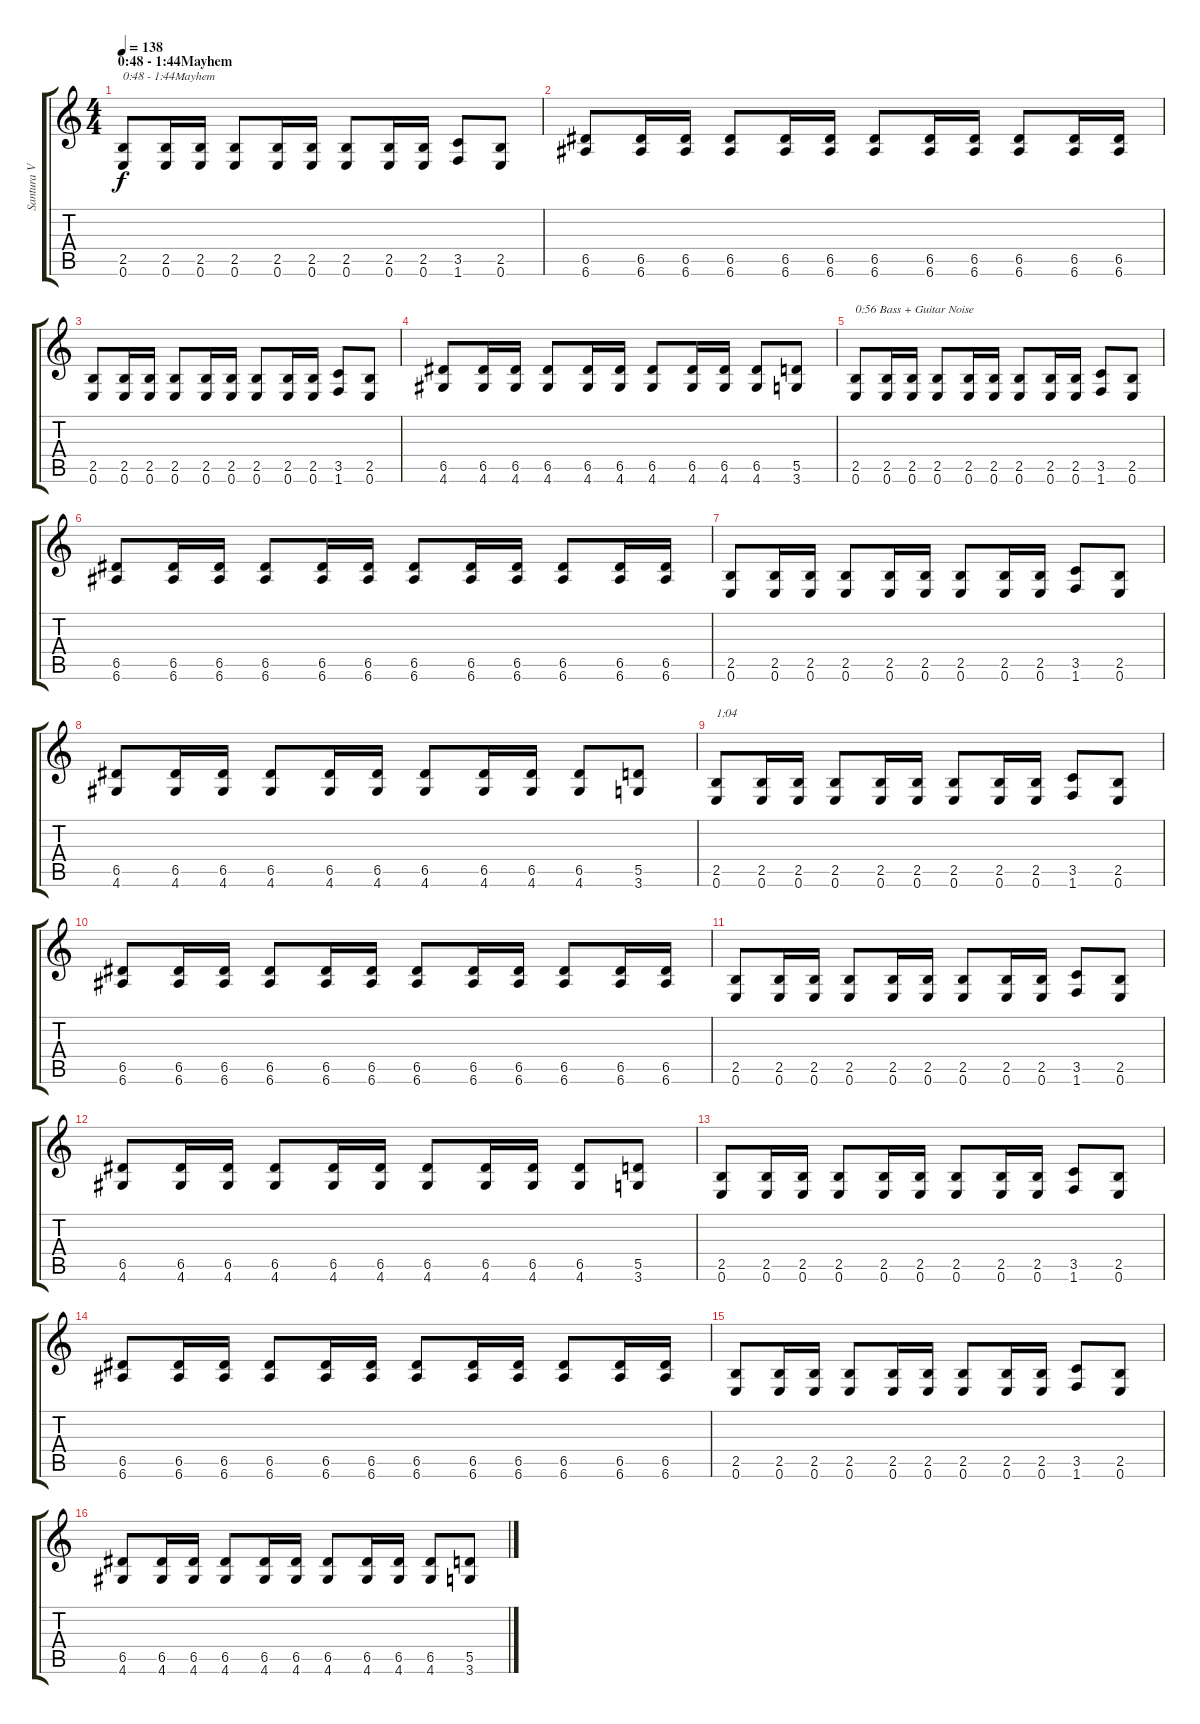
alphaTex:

\track ("Santura V" "Santura V") {instrument distortionguitar}
\staff {score tabs}
\tuning (E4 B3 G3 D3 A2 E2) {hide}
\ts (4 4)
\section ("" "0:48 - 1:44Mayhem")
\tempo 138
\clef g2
\ks c
(2.5 0.6).8{txt "0:48 - 1:44Mayhem" dy f instrument distortionguitar} (2.5 0.6).16 (2.5 0.6).16 (2.5 0.6).8 (2.5 0.6).16 (2.5 0.6).16 (2.5 0.6).8 (2.5 0.6).16 (2.5 0.6).16 (3.5 1.6).8 (2.5 0.6).8 |
(6.5 6.6).8 (6.5 6.6).16 (6.5 6.6).16 (6.5 6.6).8 (6.5 6.6).16 (6.5 6.6).16 (6.5 6.6).8 (6.5 6.6).16 (6.5 6.6).16 (6.5 6.6).8 (6.5 6.6).16 (6.5 6.6).16 |
(2.5 0.6).8 (2.5 0.6).16 (2.5 0.6).16 (2.5 0.6).8 (2.5 0.6).16 (2.5 0.6).16 (2.5 0.6).8 (2.5 0.6).16 (2.5 0.6).16 (3.5 1.6).8 (2.5 0.6).8 |
(6.5 4.6).8 (6.5 4.6).16 (6.5 4.6).16 (6.5 4.6).8 (6.5 4.6).16 (6.5 4.6).16 (6.5 4.6).8 (6.5 4.6).16 (6.5 4.6).16 (6.5 4.6).8 (5.5 3.6).8 |
(2.5 0.6).8{txt "0:56 Bass + Guitar Noise"} (2.5 0.6).16 (2.5 0.6).16 (2.5 0.6).8 (2.5 0.6).16 (2.5 0.6).16 (2.5 0.6).8 (2.5 0.6).16 (2.5 0.6).16 (3.5 1.6).8 (2.5 0.6).8 |
(6.5 6.6).8 (6.5 6.6).16 (6.5 6.6).16 (6.5 6.6).8 (6.5 6.6).16 (6.5 6.6).16 (6.5 6.6).8 (6.5 6.6).16 (6.5 6.6).16 (6.5 6.6).8 (6.5 6.6).16 (6.5 6.6).16 |
(2.5 0.6).8 (2.5 0.6).16 (2.5 0.6).16 (2.5 0.6).8 (2.5 0.6).16 (2.5 0.6).16 (2.5 0.6).8 (2.5 0.6).16 (2.5 0.6).16 (3.5 1.6).8 (2.5 0.6).8 |
(6.5 4.6).8 (6.5 4.6).16 (6.5 4.6).16 (6.5 4.6).8 (6.5 4.6).16 (6.5 4.6).16 (6.5 4.6).8 (6.5 4.6).16 (6.5 4.6).16 (6.5 4.6).8 (5.5 3.6).8 |
(2.5 0.6).8{txt "1:04"} (2.5 0.6).16 (2.5 0.6).16 (2.5 0.6).8 (2.5 0.6).16 (2.5 0.6).16 (2.5 0.6).8 (2.5 0.6).16 (2.5 0.6).16 (3.5 1.6).8 (2.5 0.6).8 |
(6.5 6.6).8 (6.5 6.6).16 (6.5 6.6).16 (6.5 6.6).8 (6.5 6.6).16 (6.5 6.6).16 (6.5 6.6).8 (6.5 6.6).16 (6.5 6.6).16 (6.5 6.6).8 (6.5 6.6).16 (6.5 6.6).16 |
(2.5 0.6).8 (2.5 0.6).16 (2.5 0.6).16 (2.5 0.6).8 (2.5 0.6).16 (2.5 0.6).16 (2.5 0.6).8 (2.5 0.6).16 (2.5 0.6).16 (3.5 1.6).8 (2.5 0.6).8 |
(6.5 4.6).8 (6.5 4.6).16 (6.5 4.6).16 (6.5 4.6).8 (6.5 4.6).16 (6.5 4.6).16 (6.5 4.6).8 (6.5 4.6).16 (6.5 4.6).16 (6.5 4.6).8 (5.5 3.6).8 |
(2.5 0.6).8 (2.5 0.6).16 (2.5 0.6).16 (2.5 0.6).8 (2.5 0.6).16 (2.5 0.6).16 (2.5 0.6).8 (2.5 0.6).16 (2.5 0.6).16 (3.5 1.6).8 (2.5 0.6).8 |
(6.5 6.6).8 (6.5 6.6).16 (6.5 6.6).16 (6.5 6.6).8 (6.5 6.6).16 (6.5 6.6).16 (6.5 6.6).8 (6.5 6.6).16 (6.5 6.6).16 (6.5 6.6).8 (6.5 6.6).16 (6.5 6.6).16 |
(2.5 0.6).8 (2.5 0.6).16 (2.5 0.6).16 (2.5 0.6).8 (2.5 0.6).16 (2.5 0.6).16 (2.5 0.6).8 (2.5 0.6).16 (2.5 0.6).16 (3.5 1.6).8 (2.5 0.6).8 |
(6.5 4.6).8 (6.5 4.6).16 (6.5 4.6).16 (6.5 4.6).8 (6.5 4.6).16 (6.5 4.6).16 (6.5 4.6).8 (6.5 4.6).16 (6.5 4.6).16 (6.5 4.6).8 (5.5 3.6).8
